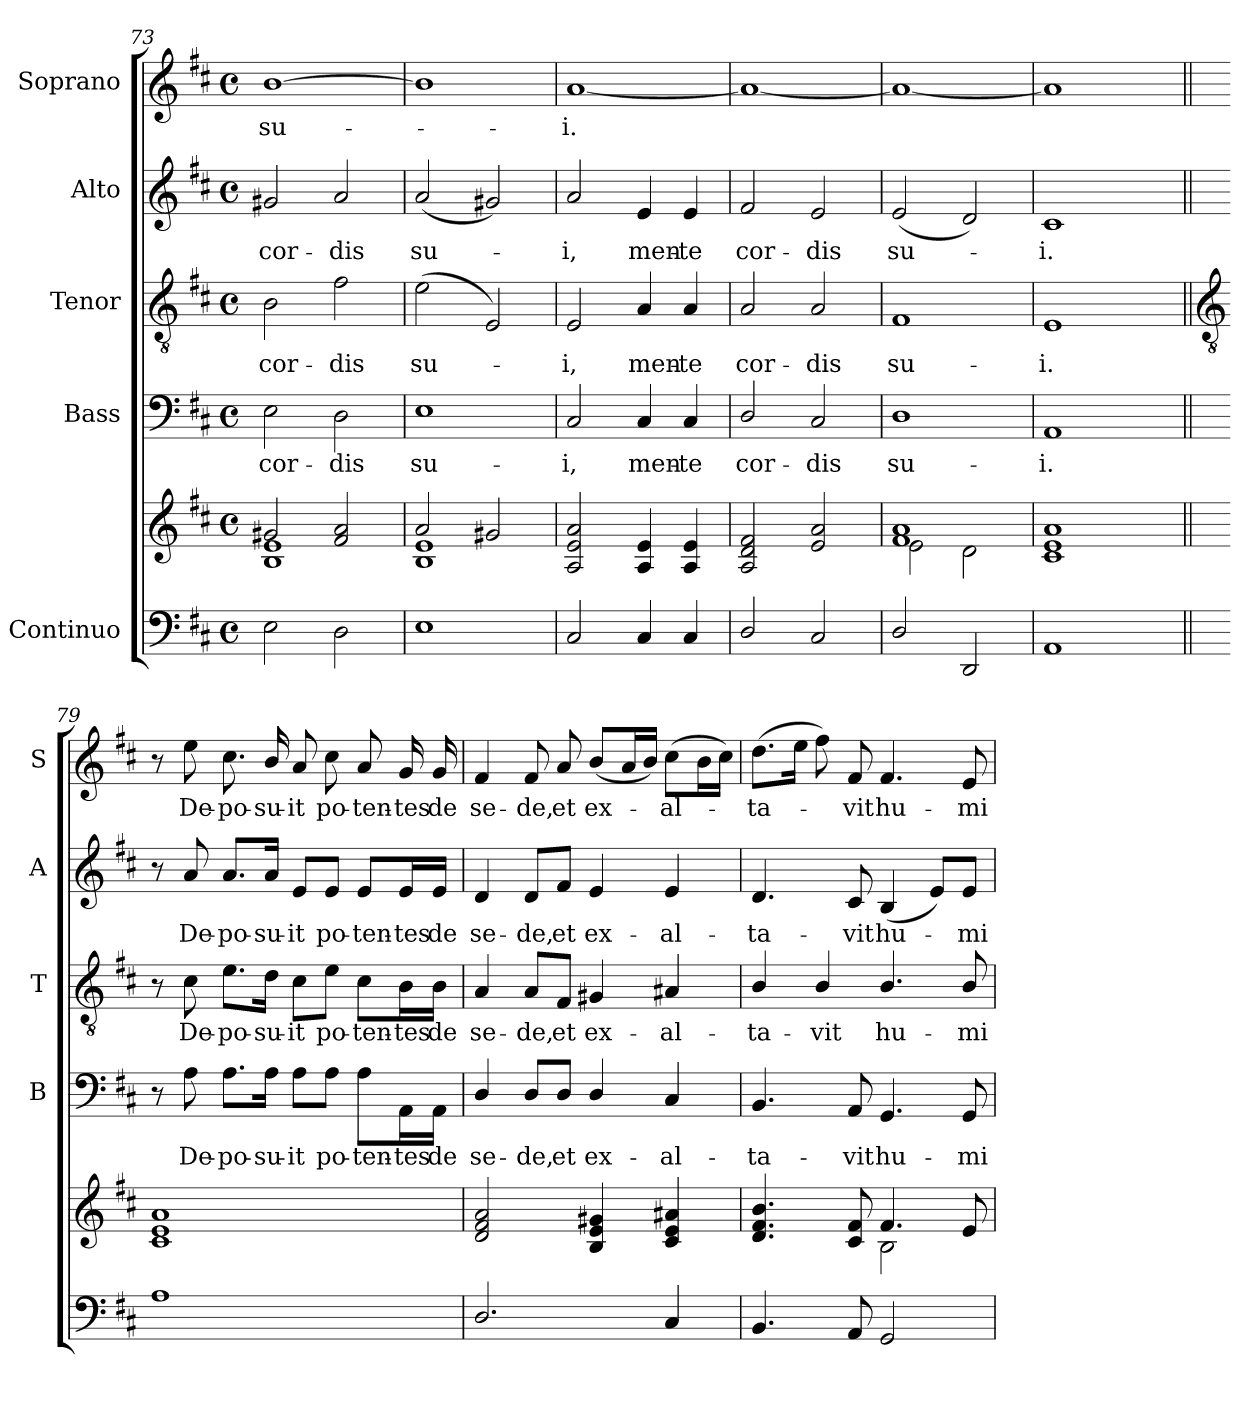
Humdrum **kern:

**kern	**kern	**kern	**text	**kern	**text	**kern	**text	**kern	**text
*part5	*part5	*part4	*part4	*part3	*part3	*part2	*part2	*part1	*part1
*staff6	*staff5	*staff4	*staff4	*staff3	*staff3	*staff2	*staff2	*staff1	*staff1
*I"Continuo	*	*I"Bass	*	*I"Tenor	*	*I"Alto	*	*I"Soprano	*
*	*	*I'B	*	*I'T	*	*I'A	*	*I'S	*
*clefF4	*clefG2	*clefF4	*	*clefGv2	*	*clefG2	*	*clefG2	*
*k[f#c#]	*k[f#c#]	*k[f#c#]	*	*k[f#c#]	*	*k[f#c#]	*	*k[f#c#]	*
*D:	*D:	*D:	*	*D:	*	*D:	*	*D:	*
*M4/4	*M4/4	*M4/4	*	*M4/4	*	*M4/4	*	*M4/4	*
*met(c)	*met(c)	*met(c)	*	*met(c)	*	*met(c)	*	*met(c)	*
=73	=73	=73	=73	=73	=73	=73	=73	=73	=73
*	*^	*	*	*	*	*	*	*	*
!	!	!	!	!LO:LY:b	!	!LO:LY:b	!	!LO:LY:b	!	!LO:LY:b
2E	2g#X/	1B\ 1e\	2E	cor-	2B	cor-	2g#X	cor-	[1b	su-
!	!	!	!	!LO:LY:b	!	!LO:LY:b	!	!LO:LY:b	!	!
2D	2f#/ 2a/	.	2D	-dis	2f#	-dis	2a	-dis	.	.
=74	=74	=74	=74	=74	=74	=74	=74	=74	=74	=74
!	!	!	!	!LO:LY:b	!	!LO:LY:b	!	!LO:LY:b	!	!
1E	2a/	1B\ 1e\	1E	su-	(2e	su-	(<2a	su-	1b]	.
.	2g#X/	.	.	.	2E)	.	2g#X)	.	.	.
=75	=75	=75	=75	=75	=75	=75	=75	=75	=75	=75
!	!	!	!	!LO:LY:b	!	!LO:LY:b	!	!LO:LY:b	!	!LO:LY:b
2C#	2A/ 2e/ 2a/	2ryy	2C#	-i,	2E	i,	2a	i,	[1a	i.
!	!	!	!	!LO:LY:b	!	!LO:LY:b	!	!LO:LY:b	!	!
4C#	4A/ 4e/	2ryy	4C#	men-	4A	men-	4e	men-	.	.
!	!	!	!	!LO:LY:b	!	!LO:LY:b	!	!LO:LY:b	!	!
4C#	4A/ 4e/	.	4C#	-te	4A	-te	4e	-te	.	.
=76	=76	=76	=76	=76	=76	=76	=76	=76	=76	=76
!	!	!	!	!LO:LY:b	!	!LO:LY:b	!	!LO:LY:b	!	!
2D/	2A/ 2d/ 2f#/	2ryy	2D/	cor-	2A	cor-	2f#	cor-	1a_	.
!	!	!	!	!LO:LY:b	!	!LO:LY:b	!	!LO:LY:b	!	!
2C#	2e/ 2a/	2ryy	2C#	-dis	2A	-dis	2e	-dis	.	.
=77	=77	=77	=77	=77	=77	=77	=77	=77	=77	=77
!	!	!	!	!LO:LY:b	!	!LO:LY:b	!	!LO:LY:b	!	!
2D/	1f#/ 1a/	2e\	1D	su-	1F#	su-	(<2e	su-	1a_	.
2DD	.	2d\	.	.	.	.	2d)	.	.	.
=78	=78	=78	=78	=78	=78	=78	=78	=78	=78	=78
!	!	!	!	!LO:LY:b	!	!LO:LY:b	!	!LO:LY:b	!	!
1AA	1c#/ 1e/ 1a/	2ryy	1AA	-i.	1E	-i.	1c#	i.	1a]	.
.	.	2ryy	.	.	.	.	.	.	.	.
!!LO:LB:g=z
=79||	=79||	=79||	=79||	=79||	=79||	=79||	=79||	=79||	=79||	=79||
*	*	*	*	*	*clefGv2	*	*	*	*	*
1A	1c#/ 1e/ 1a/	2ryy	8r	.	8r	.	8r	.	8r	.
!	!	!	!	!LO:LY:b	!	!LO:LY:b	!	!LO:LY:b	!	!LO:LY:b
.	.	.	8A	De-	8c#	De-	8a	De-	8ee	De-
!	!	!	!	!LO:LY:b	!	!LO:LY:b	!	!LO:LY:b	!	!LO:LY:b
.	.	.	8.A\L	-po-	8.e\L	-po-	8.a/L	-po-	8.cc#	-po-
!	!	!	!	!LO:LY:b	!	!LO:LY:b	!	!LO:LY:b	!	!LO:LY:b
.	.	.	16A\Jk	-su-	16d\Jk	-su-	16a/Jk	-su-	16b/	-su-
!	!	!	!	!LO:LY:b	!	!LO:LY:b	!	!LO:LY:b	!	!LO:LY:b
.	.	2ryy	8A\L	-it	8c#\L	-it	8e/L	-it	8a	-it
!	!	!	!	!LO:LY:b	!	!LO:LY:b	!	!LO:LY:b	!	!LO:LY:b
.	.	.	8A\J	po-	8e\J	po-	8e/J	po-	8cc#	po-
!	!	!	!	!LO:LY:b	!	!LO:LY:b	!	!LO:LY:b	!	!LO:LY:b
.	.	.	8A\L	-ten-	8c#\L	-ten-	8e/L	-ten-	8a	-ten-
!	!	!	!	!LO:LY:b	!	!LO:LY:b	!	!LO:LY:b	!	!LO:LY:b
.	.	.	16AA\L	-tes	16B\L	-tes	16e/L	-tes	16g	-tes
!	!	!	!	!LO:LY:b	!	!LO:LY:b	!	!LO:LY:b	!	!LO:LY:b
.	.	.	16AA\JJ	de	16B\JJ	de	16e/JJ	de	16g	de
=80	=80	=80	=80	=80	=80	=80	=80	=80	=80	=80
!	!	!	!	!LO:LY:b	!	!LO:LY:b	!	!LO:LY:b	!	!LO:LY:b
2.D/	2d/ 2f#/ 2a/	2ryy	4D/	se-	4A	se-	4d	se-	4f#	se-
!	!	!	!	!LO:LY:b	!	!LO:LY:b	!	!LO:LY:b	!	!LO:LY:b
.	.	.	8D/L	-de,	8A/L	-de,	8d/L	-de,	8f#	-de,
!	!	!	!	!LO:LY:b	!	!LO:LY:b	!	!LO:LY:b	!	!LO:LY:b
.	.	.	8D/J	et	8F#/J	et	8f#/J	et	8a	et
!	!	!	!	!LO:LY:b	!	!LO:LY:b	!	!LO:LY:b	!	!LO:LY:b
.	4B/ 4e/ 4g#X/	2ryy	4D/	ex-	4G#X	ex-	4e	ex-	(<8bL	ex-
.	.	.	.	.	.	.	.	.	16aL	.
.	.	.	.	.	.	.	.	.	16bJJ)	.
!	!	!	!	!LO:LY:b	!	!LO:LY:b	!	!LO:LY:b	!	!LO:LY:b
4C#	4c#/ 4e/ 4a#X/	.	4C#	-al-	4A#X	-al-	4e	-al-	(>8cc#L	al-
.	.	.	.	.	.	.	.	.	16bL	.
.	.	.	.	.	.	.	.	.	16cc#JJ)	.
=81	=81	=81	=81	=81	=81	=81	=81	=81	=81	=81
!	!	!	!	!LO:LY:b	!	!LO:LY:b	!	!LO:LY:b	!	!LO:LY:b
4.BB	4.d/ 4.f#/ 4.b/	2ryy	4.BB	-ta-	4B/	-ta-	4.d	-ta-	(>8.ddL	ta-
.	.	.	.	.	.	.	.	.	16eeJ	.
!	!	!	!	!	!	!LO:LY:b	!	!	!	!
.	.	.	.	.	4B/	-vit	.	.	8ff#)	.
!	!	!	!	!LO:LY:b	!	!	!	!LO:LY:b	!	!LO:LY:b
8AA	8c#/ 8f#/	.	8AA	-vit	.	.	8c#	-vit	8f#	vit
!	!	!	!	!LO:LY:b	!	!LO:LY:b	!	!LO:LY:b	!	!LO:LY:b
2GG	4.f#/	2B\	4.GG	hu-	4.B/	hu-	(<4B	hu-	4.f#	hu-
.	.	.	.	.	.	.	8e/L)	.	.	.
!	!	!	!	!LO:LY:b	!	!LO:LY:b	!	!LO:LY:b	!	!LO:LY:b
.	8e/	.	8GG	-mi-	8B/	-mi-	8e/J	mi-	8e	-mi-
*	*v	*v	*	*	*	*	*	*	*	*
=	=	=	=	=	=	=	=	=	=
*-	*-	*-	*-	*-	*-	*-	*-	*-	*-
